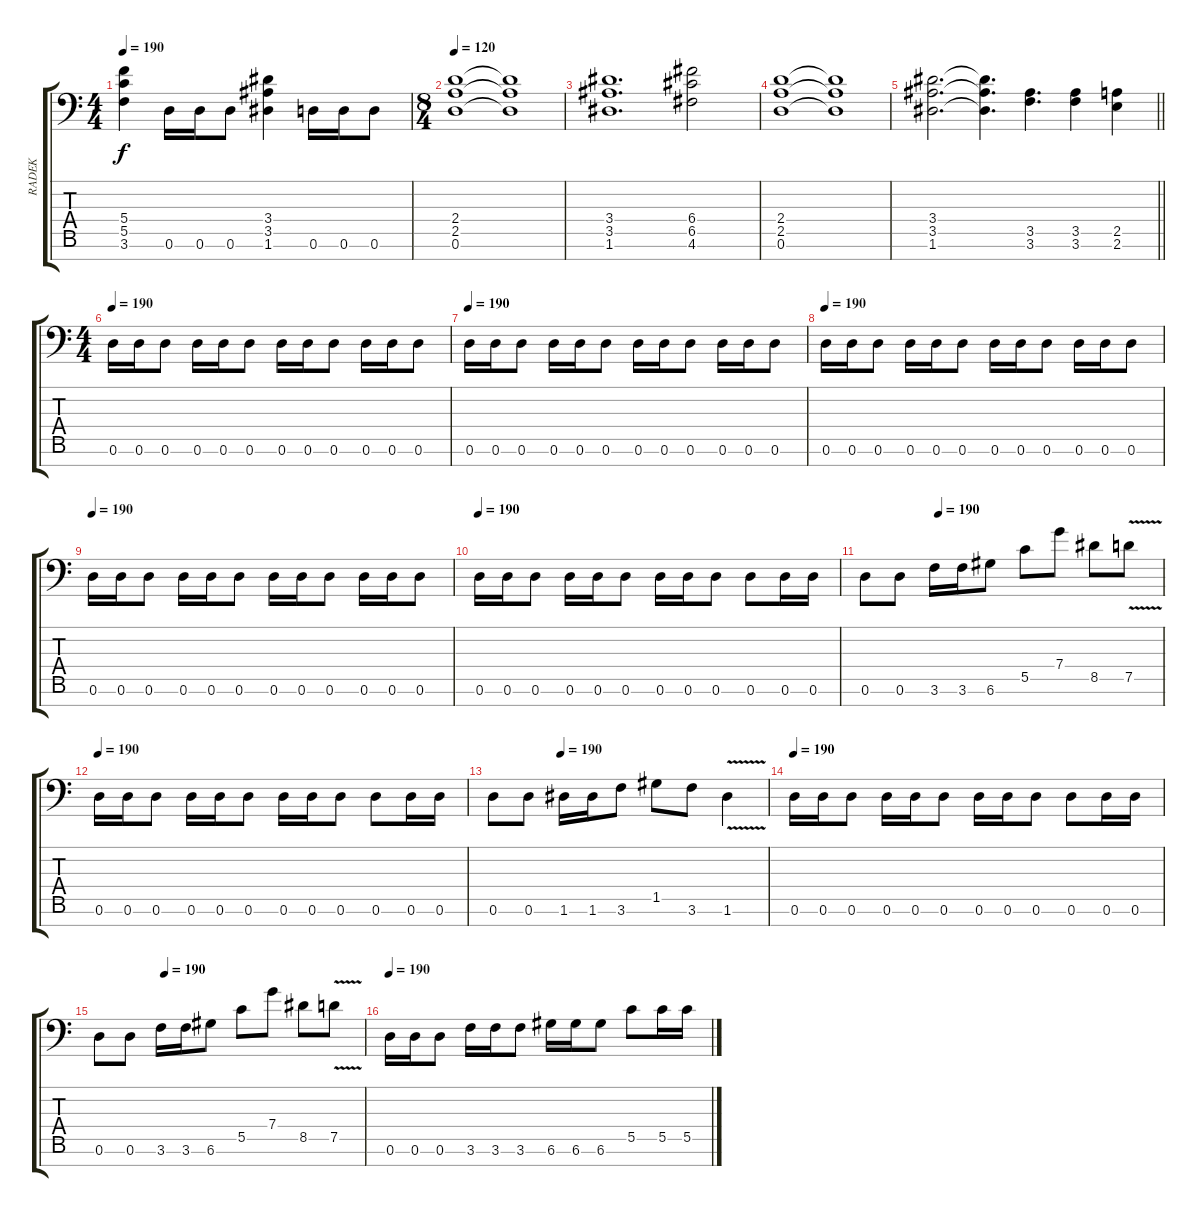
\track ("RADEK" "RADEK") {instrument distortionguitar}
\staff {score tabs}
\tuning (D4 A3 F3 C3 G2 D2 A1) {hide}
\ts (4 4)
\tempo 190
\clef f4
\ks c
(5.4 5.5 3.6).4{dy f} 0.6.16 0.6.16 0.6.8 (3.4 3.5 1.6).4 0.6.16 0.6.16 0.6.8 |
\ts (8 4)
\tempo 120
(2.4 2.5 0.6).1 (2.4{t} 2.5{t} 0.6{t}).1 |
(3.4 3.5 1.6).1{d} (6.4 6.5 4.6).2 |
(2.4 2.5 0.6).1 (2.4{t} 2.5{t} 0.6{t}).1 |
\barLineRight lightlight
(3.4 3.5 1.6).2{d} (3.4{t} 3.5{t} 1.6{t}).4{d} (3.5 3.6).4{d} (3.5 3.6).4 (2.5 2.6).4 |
\ts (4 4)
\tempo 190
0.6.16 0.6.16 0.6.8 0.6.16 0.6.16 0.6.8 0.6.16 0.6.16 0.6.8 0.6.16 0.6.16 0.6.8 |
\tempo 190
0.6.16 0.6.16 0.6.8 0.6.16 0.6.16 0.6.8 0.6.16 0.6.16 0.6.8 0.6.16 0.6.16 0.6.8 |
\tempo 190
0.6.16 0.6.16 0.6.8 0.6.16 0.6.16 0.6.8 0.6.16 0.6.16 0.6.8 0.6.16 0.6.16 0.6.8 |
\tempo 190
0.6.16 0.6.16 0.6.8 0.6.16 0.6.16 0.6.8 0.6.16 0.6.16 0.6.8 0.6.16 0.6.16 0.6.8 |
\tempo 190
0.6.16 0.6.16 0.6.8 0.6.16 0.6.16 0.6.8 0.6.16 0.6.16 0.6.8 0.6.8 0.6.16 0.6.16 |
\tempo (190 0.25)
0.6.8 0.6.8 3.6.16 3.6.16 6.6.8 5.5.8 7.4.8 8.5.8 7.5{v}.8 |
\tempo 190
0.6.16 0.6.16 0.6.8 0.6.16 0.6.16 0.6.8 0.6.16 0.6.16 0.6.8 0.6.8 0.6.16 0.6.16 |
\tempo (190 0.25)
0.6.8 0.6.8 1.6.16 1.6.16 3.6.8 1.5.8 3.6.8 1.6{v}.4 |
\tempo 190
0.6.16 0.6.16 0.6.8 0.6.16 0.6.16 0.6.8 0.6.16 0.6.16 0.6.8 0.6.8 0.6.16 0.6.16 |
\tempo (190 0.25)
0.6.8 0.6.8 3.6.16 3.6.16 6.6.8 5.5.8 7.4.8 8.5.8 7.5{v}.8 |
\tempo 190
0.6.16 0.6.16 0.6.8 3.6.16 3.6.16 3.6.8 6.6.16 6.6.16 6.6.8 5.5.8 5.5.16 5.5.16
